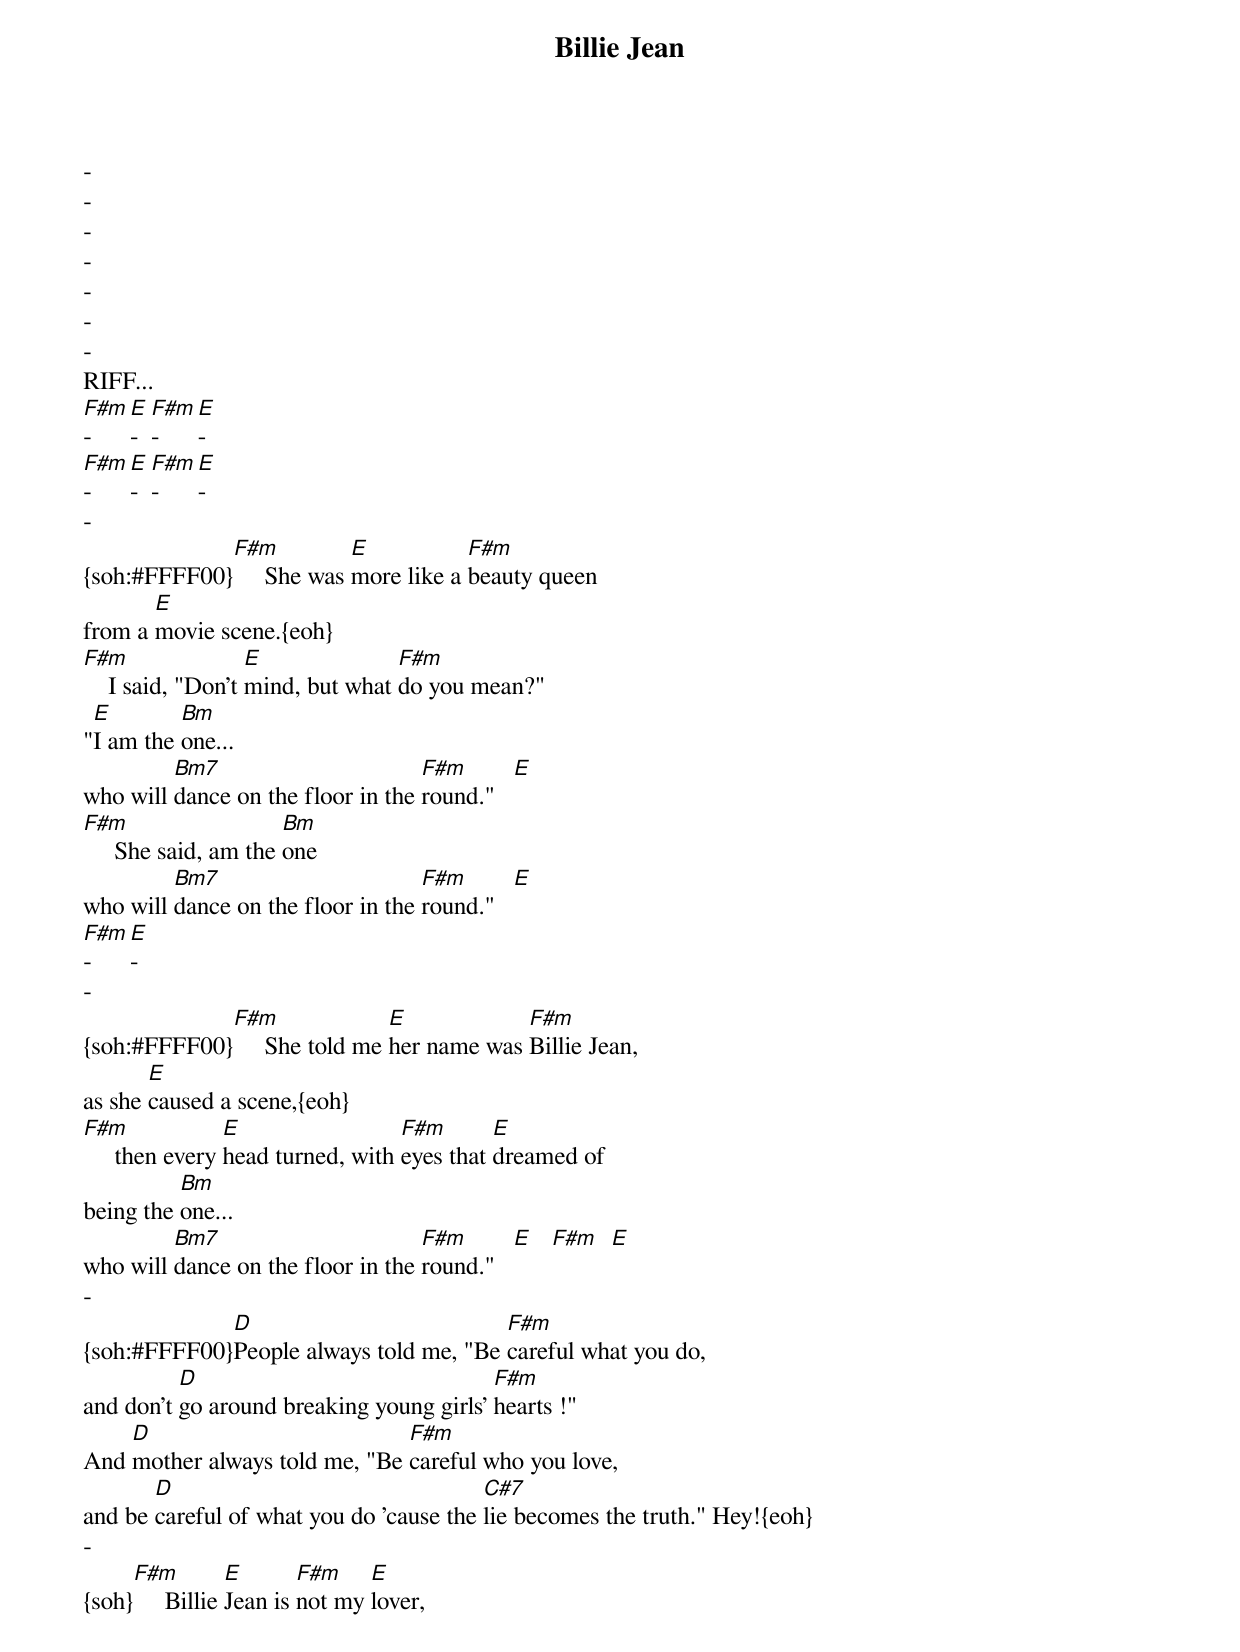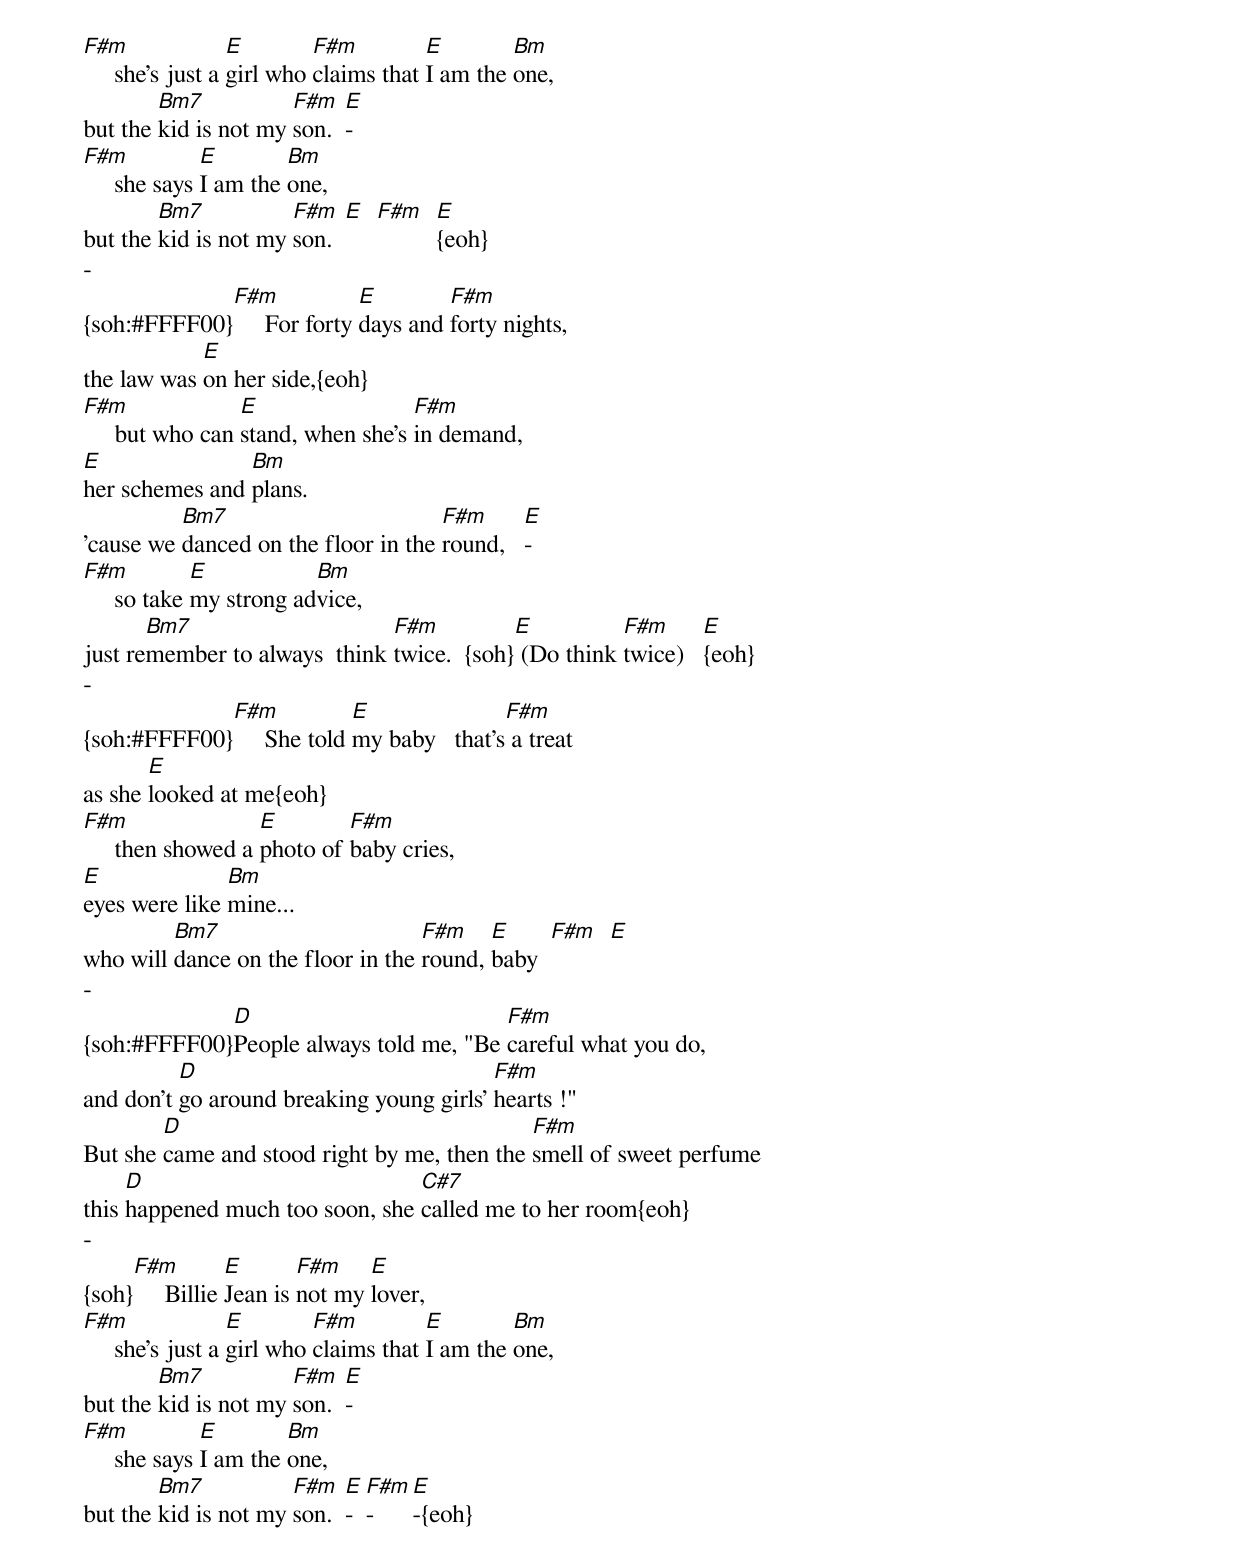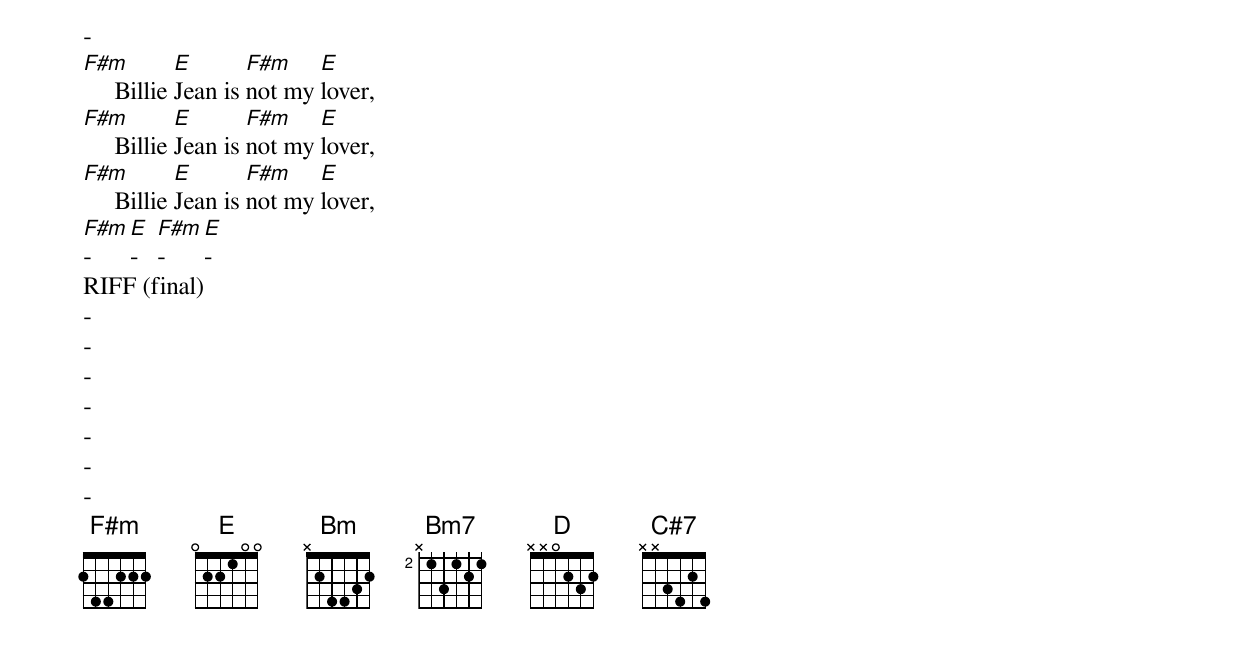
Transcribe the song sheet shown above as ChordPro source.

{t:Billie Jean}
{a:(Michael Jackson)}
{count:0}
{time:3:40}
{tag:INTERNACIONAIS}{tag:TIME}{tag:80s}
-
-
-
-
-
-
-
RIFF...
[F#m]-  [E]-  [F#m]-  [E]-
[F#m]-  [E]-  [F#m]-  [E]-
-
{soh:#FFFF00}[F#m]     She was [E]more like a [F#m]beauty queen
from a [E]movie scene.{eoh}
[F#m]    I said, "Don't [E]mind, but what [F#m]do you mean?"
"[E]I am the [Bm]one...
who will [Bm7]dance on the floor in the [F#m]round."   [E]
[F#m]     She said, am the [Bm]one
who will [Bm7]dance on the floor in the [F#m]round."   [E]
[F#m]-  [E]-
-
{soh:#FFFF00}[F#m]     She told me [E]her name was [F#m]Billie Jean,
as she [E]caused a scene,{eoh}
[F#m]     then every [E]head turned, with [F#m]eyes that [E]dreamed of
being the [Bm]one...
who will [Bm7]dance on the floor in the [F#m]round."   [E]   [F#m]  [E]
-
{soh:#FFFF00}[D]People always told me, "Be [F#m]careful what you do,
and don't [D]go around breaking young girls' [F#m]hearts !"
And [D]mother always told me, "Be [F#m]careful who you love,
and be [D]careful of what you do 'cause the [C#7]lie becomes the truth." Hey!{eoh}
-
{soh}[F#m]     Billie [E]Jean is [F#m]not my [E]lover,
[F#m]     she's just a [E]girl who [F#m]claims that [E]I am the [Bm]one,
but the [Bm7]kid is not my [F#m]son.  [E]-
[F#m]     she says [E]I am the [Bm]one,
but the [Bm7]kid is not my [F#m]son.  [E]  [F#m]  [E]{eoh}
-
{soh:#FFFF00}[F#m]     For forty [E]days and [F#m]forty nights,
the law was [E]on her side,{eoh}
[F#m]     but who can [E]stand, when she's [F#m]in demand,
[E]her schemes and [Bm]plans.
'cause we [Bm7]danced on the floor in the [F#m]round,   [E]-
[F#m]     so take [E]my strong ad[Bm]vice,
just re[Bm7]member to always  think [F#m]twice.  {soh}[E] (Do think [F#m]twice)   [E]{eoh}
-
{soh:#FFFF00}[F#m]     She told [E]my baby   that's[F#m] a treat
as she [E]looked at me{eoh}
[F#m]     then showed a [E]photo of [F#m]baby cries,
[E]eyes were like [Bm]mine...
who will [Bm7]dance on the floor in the [F#m]round, [E]baby  [F#m]  [E]
-
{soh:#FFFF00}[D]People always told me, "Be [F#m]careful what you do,
and don't [D]go around breaking young girls' [F#m]hearts !"
But she [D]came and stood right by me, then the [F#m]smell of sweet perfume
this [D]happened much too soon, she [C#7]called me to her room{eoh}
-
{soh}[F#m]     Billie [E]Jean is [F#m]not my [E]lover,
[F#m]     she's just a [E]girl who [F#m]claims that [E]I am the [Bm]one,
but the [Bm7]kid is not my [F#m]son.  [E]-
[F#m]     she says [E]I am the [Bm]one,
but the [Bm7]kid is not my [F#m]son.  [E]-  [F#m]-  [E]-{eoh}
-
[F#m]     Billie [E]Jean is [F#m]not my [E]lover,
[F#m]     Billie [E]Jean is [F#m]not my [E]lover,
[F#m]     Billie [E]Jean is [F#m]not my [E]lover,
[F#m]-   [E]-   [F#m]-   [E]-
RIFF (final)
-
-
-
-
-
-
-
